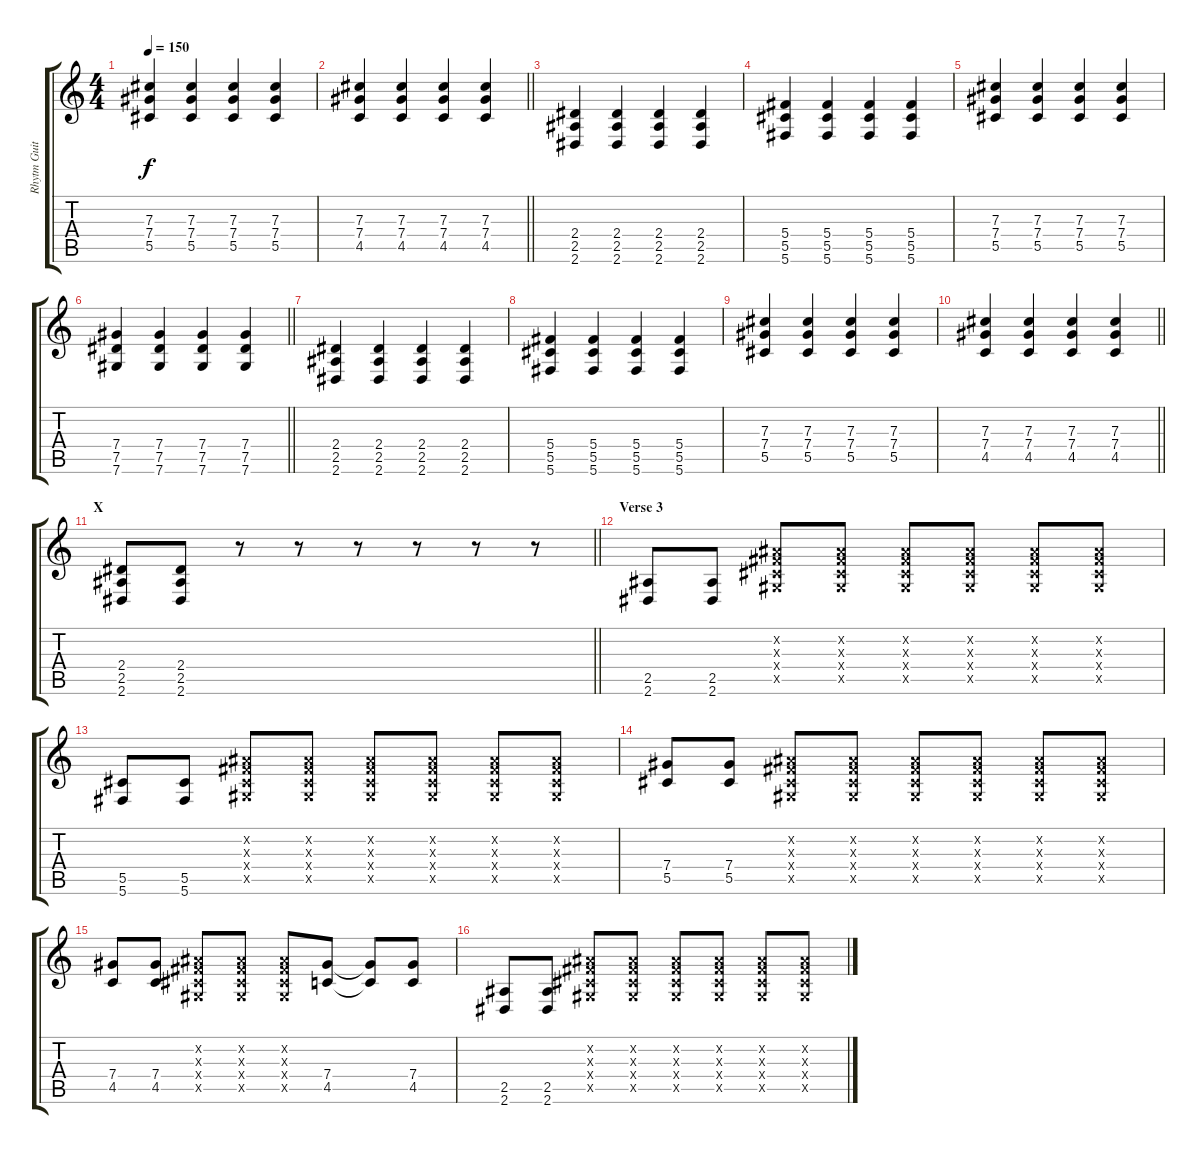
\track ("Rhytm Guitar [R]" "Rhytm Guit") {instrument distortionguitar}
\staff {score tabs}
\tuning (Eb4 Bb3 Gb3 Db3 Ab2 Db2) {hide}
\ts (4 4)
\tempo 150
\clef g2
\ks c
(7.3 7.4 5.5).4{dy f} (7.3 7.4 5.5).4 (7.3 7.4 5.5).4 (7.3 7.4 5.5).4 |
\barLineRight lightlight
(7.3 7.4 4.5).4 (7.3 7.4 4.5).4 (7.3 7.4 4.5).4 (7.3 7.4 4.5).4 |
(2.4 2.5 2.6).4 (2.4 2.5 2.6).4 (2.4 2.5 2.6).4 (2.4 2.5 2.6).4 |
(5.4 5.5 5.6).4 (5.4 5.5 5.6).4 (5.4 5.5 5.6).4 (5.4 5.5 5.6).4 |
(7.3 7.4 5.5).4 (7.3 7.4 5.5).4 (7.3 7.4 5.5).4 (7.3 7.4 5.5).4 |
\barLineRight lightlight
(7.4 7.5 7.6).4 (7.4 7.5 7.6).4 (7.4 7.5 7.6).4 (7.4 7.5 7.6).4 |
(2.4 2.5 2.6).4 (2.4 2.5 2.6).4 (2.4 2.5 2.6).4 (2.4 2.5 2.6).4 |
(5.4 5.5 5.6).4 (5.4 5.5 5.6).4 (5.4 5.5 5.6).4 (5.4 5.5 5.6).4 |
(7.3 7.4 5.5).4 (7.3 7.4 5.5).4 (7.3 7.4 5.5).4 (7.3 7.4 5.5).4 |
\barLineRight lightlight
(7.3 7.4 4.5).4 (7.3 7.4 4.5).4 (7.3 7.4 4.5).4 (7.3 7.4 4.5).4 |
\section ("" "X")
\barLineRight lightlight
(2.4 2.5 2.6).8 (2.4 2.5 2.6).8 r.8 r.8 r.8 r.8 r.8 r.8 |
\section ("" "Verse 3")
(2.5 2.6).8 (2.5 2.6).8 (0.2{x} 0.3{x} 0.4{x} 0.5{x}).8 (0.2{x} 0.3{x} 0.4{x} 0.5{x}).8 (0.2{x} 0.3{x} 0.4{x} 0.5{x}).8 (0.2{x} 0.3{x} 0.4{x} 0.5{x}).8 (0.2{x} 0.3{x} 0.4{x} 0.5{x}).8 (0.2{x} 0.3{x} 0.4{x} 0.5{x}).8 |
(5.5 5.6).8 (5.5 5.6).8 (0.2{x} 0.3{x} 0.4{x} 0.5{x}).8 (0.2{x} 0.3{x} 0.4{x} 0.5{x}).8 (0.2{x} 0.3{x} 0.4{x} 0.5{x}).8 (0.2{x} 0.3{x} 0.4{x} 0.5{x}).8 (0.2{x} 0.3{x} 0.4{x} 0.5{x}).8 (0.2{x} 0.3{x} 0.4{x} 0.5{x}).8 |
(7.4 5.5).8 (7.4 5.5).8 (0.2{x} 0.3{x} 0.4{x} 0.5{x}).8 (0.2{x} 0.3{x} 0.4{x} 0.5{x}).8 (0.2{x} 0.3{x} 0.4{x} 0.5{x}).8 (0.2{x} 0.3{x} 0.4{x} 0.5{x}).8 (0.2{x} 0.3{x} 0.4{x} 0.5{x}).8 (0.2{x} 0.3{x} 0.4{x} 0.5{x}).8 |
(7.4 4.5).8 (7.4 4.5).8 (0.2{x} 0.3{x} 0.4{x} 0.5{x}).8 (0.2{x} 0.3{x} 0.4{x} 0.5{x}).8 (0.2{x} 0.3{x} 0.4{x} 0.5{x}).8 (7.4 4.5).8 (7.4{t} 4.5{t}).8 (7.4 4.5).8 |
(2.5 2.6).8 (2.5 2.6).8 (0.2{x} 0.3{x} 0.4{x} 0.5{x}).8 (0.2{x} 0.3{x} 0.4{x} 0.5{x}).8 (0.2{x} 0.3{x} 0.4{x} 0.5{x}).8 (0.2{x} 0.3{x} 0.4{x} 0.5{x}).8 (0.2{x} 0.3{x} 0.4{x} 0.5{x}).8 (0.2{x} 0.3{x} 0.4{x} 0.5{x}).8
